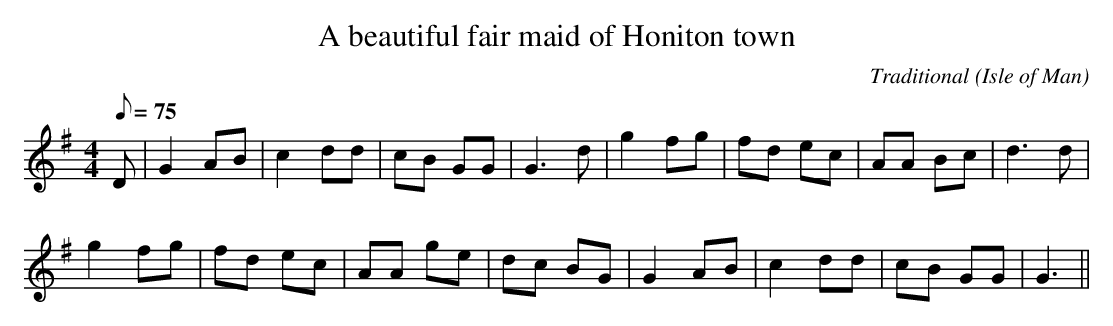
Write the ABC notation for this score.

X:1
T:A beautiful fair maid of Honiton town
C:Traditional
O:Isle of Man
M:4/4
Q:75
K:G
D|G2 AB|c2 dd|cB GG|G3 d|g2 fg|fd ec|AA Bc|d3 d|
g2 fg|fd ec|AA ge|dc BG|G2 AB|c2 dd|cB GG|G3||
